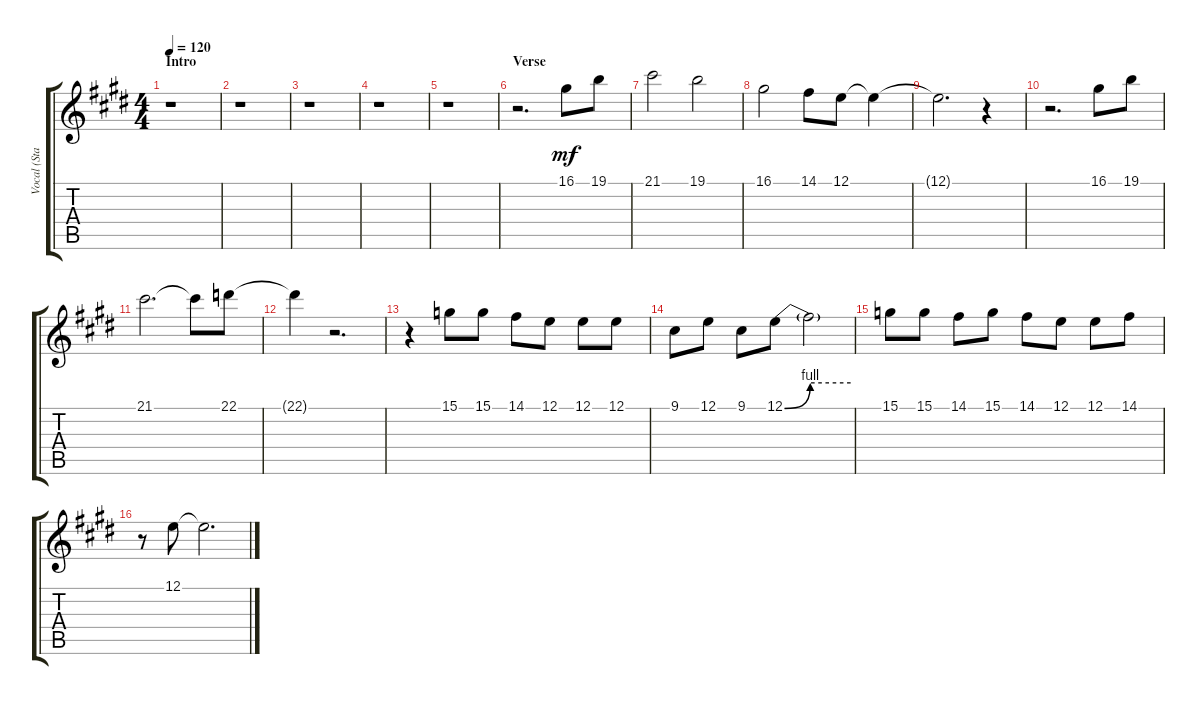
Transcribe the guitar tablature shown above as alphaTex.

\track ("Vocal (Staff 1)" "Vocal (Sta") {instrument percussiveorgan}
\staff {score tabs}
\tuning (E4 B3 G3 D3 A2 E2) {hide}
\ts (4 4)
\section ("" "Intro")
\tempo 120
\clef g2
\ks c#minor
r.1{dy mf instrument percussiveorgan} |
r.1 |
r.1 |
r.1 |
r.1 |
\section ("" "Verse")
r.2{d} 16.1.8 19.1.8 |
21.1.2 19.1.2 |
16.1.2 14.1.8 12.1.8 12.1{t}.4 |
12.1{t}.2{d} r.4 |
r.2{d} 16.1.8 19.1.8 |
21.1.2{d} 21.1{t}.8 22.1.8 |
22.1{t}.4 r.2{d} |
r.4 15.1.8 15.1.8 14.1.8 12.1.8 12.1.8 12.1.8 |
9.1.8 12.1.8 9.1.8 12.1{be (bend 0 0 60 4)}.8 12.1{be (hold 0 4 60 4) t}.2 |
15.1.8 15.1.8 14.1.8 15.1.8 14.1.8 12.1.8 12.1.8 14.1.8 |
r.8 12.1.8 12.1{t}.2{d}
